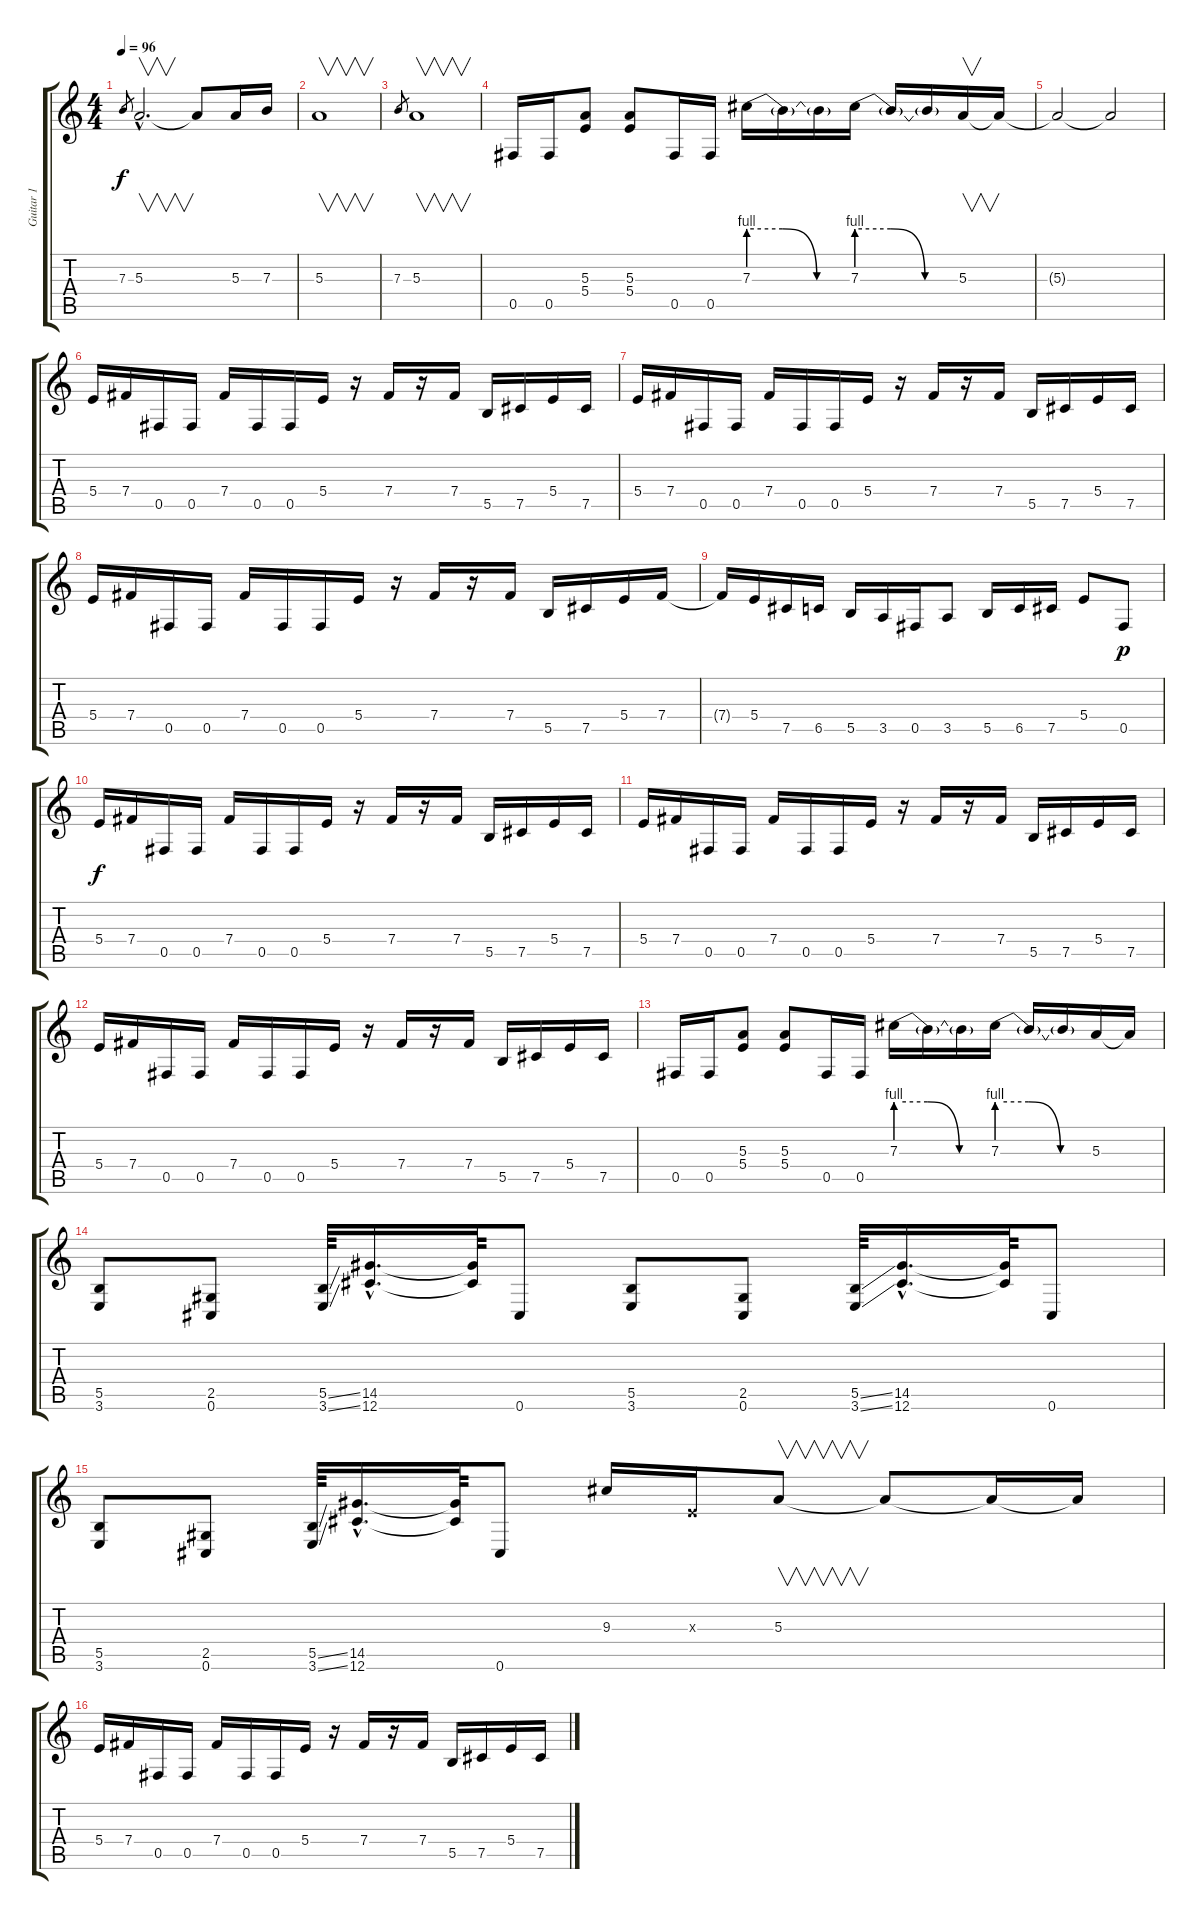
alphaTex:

\track ("Guitar 1" "Guitar 1") {instrument overdrivenguitar}
\staff {score tabs}
\tuning (Db4 Ab3 E3 B2 Gb2 Db2) {hide}
\ts (4 4)
\tempo 96
\clef g2
\ks c
7.3.8{gr dy f} 5.3{hac}.2{v d} 5.3{t}.8 5.3.16 7.3.16 |
5.3.1{v} |
7.3.8{gr} 5.3.1{v} |
0.5.16 0.5.16 (5.3 5.4).8 (5.3 5.4).8 0.5.16 0.5.16 7.3{be (custom 0 4 20 4 40 0 60 0)}.16 7.3{t}.16 7.3{t}.16 7.3{be (custom 0 4 20 4 40 0 60 0)}.16 7.3{t}.16 7.3{t}.16 5.3.16{v} 5.3{t}.16 |
5.3{t}.2 5.3{t}.2 |
5.4.16 7.4.16 0.5.16 0.5.16 7.4.16 0.5.16 0.5.16 5.4.16 r.16 7.4.16 r.16 7.4.16 5.5.16 7.5.16 5.4.16 7.5.16 |
5.4.16 7.4.16 0.5.16 0.5.16 7.4.16 0.5.16 0.5.16 5.4.16 r.16 7.4.16 r.16 7.4.16 5.5.16 7.5.16 5.4.16 7.5.16 |
5.4.16 7.4.16 0.5.16 0.5.16 7.4.16 0.5.16 0.5.16 5.4.16 r.16 7.4.16 r.16 7.4.16 5.5.16 7.5.16 5.4.16 7.4.16 |
7.4{t}.16 5.4.16 7.5.16 6.5.16 5.5.16 3.5.16 0.5.16 3.5.8 5.5.16 6.5.16 7.5.16 5.4.8 0.5.8{dy p} |
5.4.16{dy f} 7.4.16 0.5.16 0.5.16 7.4.16 0.5.16 0.5.16 5.4.16 r.16 7.4.16 r.16 7.4.16 5.5.16 7.5.16 5.4.16 7.5.16 |
5.4.16 7.4.16 0.5.16 0.5.16 7.4.16 0.5.16 0.5.16 5.4.16 r.16 7.4.16 r.16 7.4.16 5.5.16 7.5.16 5.4.16 7.5.16 |
5.4.16 7.4.16 0.5.16 0.5.16 7.4.16 0.5.16 0.5.16 5.4.16 r.16 7.4.16 r.16 7.4.16 5.5.16 7.5.16 5.4.16 7.5.16 |
0.5.16 0.5.16 (5.3 5.4).8 (5.3 5.4).8 0.5.16 0.5.16 7.3{be (custom 0 4 20 4 40 0 60 0)}.16 7.3{t}.16 7.3{t}.16 7.3{be (custom 0 4 20 4 40 0 60 0)}.16 7.3{t}.16 7.3{t}.16 5.3.16 5.3{t}.16 |
(5.5 3.6).8 (2.5 0.6).8 (5.5{ss} 3.6{ss}).64 (14.5{hac} 12.6{hac}).16{d} (14.5{t} 12.6{t}).64 0.6.8 (5.5 3.6).8 (2.5 0.6).8 (5.5{ss} 3.6{ss}).64 (14.5{hac} 12.6{hac}).16{d} (14.5{t} 12.6{t}).64 0.6.8 |
(5.5 3.6).8 (2.5 0.6).8 (5.5{ss} 3.6{ss}).64 (14.5{hac} 12.6{hac}).16{d} (14.5{t} 12.6{t}).64 0.6.8 9.3.16 0.3{x}.16 5.3.8{v} 5.3{t}.8 5.3{t}.16 5.3{t}.16 |
5.4.16 7.4.16 0.5.16 0.5.16 7.4.16 0.5.16 0.5.16 5.4.16 r.16 7.4.16 r.16 7.4.16 5.5.16 7.5.16 5.4.16 7.5.16
